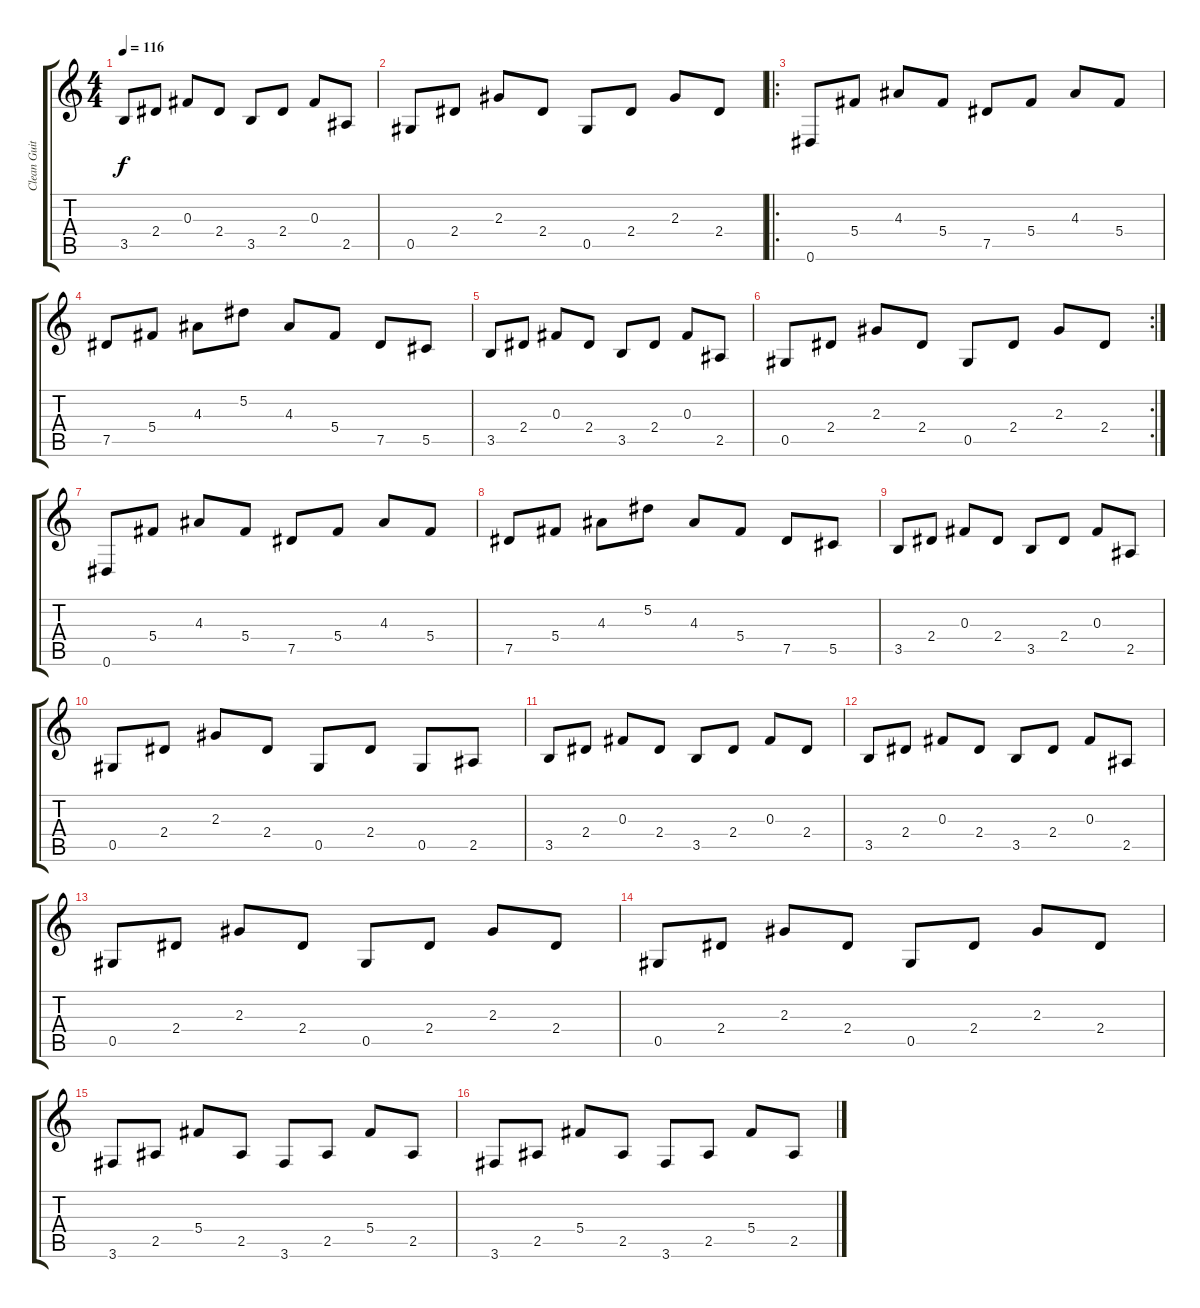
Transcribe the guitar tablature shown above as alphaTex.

\track ("Clean Guitar" "Clean Guit") {instrument electricguitarjazz}
\staff {score tabs}
\tuning (Eb4 Bb3 Gb3 Db3 Ab2 Eb2) {hide}
\ts (4 4)
\tempo 116
\clef g2
\ks c
3.5.8{dy f} 2.4.8 0.3.8 2.4.8 3.5.8 2.4.8 0.3.8 2.5.8 |
0.5.8 2.4.8 2.3.8 2.4.8 0.5.8 2.4.8 2.3.8 2.4.8 |
\ro
0.6.8 5.4.8 4.3.8 5.4.8 7.5.8 5.4.8 4.3.8 5.4.8 |
7.5.8 5.4.8 4.3.8 5.2.8 4.3.8 5.4.8 7.5.8 5.5.8 |
3.5.8 2.4.8 0.3.8 2.4.8 3.5.8 2.4.8 0.3.8 2.5.8 |
\rc 2
0.5.8 2.4.8 2.3.8 2.4.8 0.5.8 2.4.8 2.3.8 2.4.8 |
0.6.8 5.4.8 4.3.8 5.4.8 7.5.8 5.4.8 4.3.8 5.4.8 |
7.5.8 5.4.8 4.3.8 5.2.8 4.3.8 5.4.8 7.5.8 5.5.8 |
3.5.8 2.4.8 0.3.8 2.4.8 3.5.8 2.4.8 0.3.8 2.5.8 |
0.5.8 2.4.8 2.3.8 2.4.8 0.5.8 2.4.8 0.5.8 2.5.8 |
3.5.8 2.4.8 0.3.8 2.4.8 3.5.8 2.4.8 0.3.8 2.4.8 |
3.5.8 2.4.8 0.3.8 2.4.8 3.5.8 2.4.8 0.3.8 2.5.8 |
0.5.8 2.4.8 2.3.8 2.4.8 0.5.8 2.4.8 2.3.8 2.4.8 |
0.5.8 2.4.8 2.3.8 2.4.8 0.5.8 2.4.8 2.3.8 2.4.8 |
3.6.8 2.5.8 5.4.8 2.5.8 3.6.8 2.5.8 5.4.8 2.5.8 |
3.6.8 2.5.8 5.4.8 2.5.8 3.6.8 2.5.8 5.4.8 2.5.8
